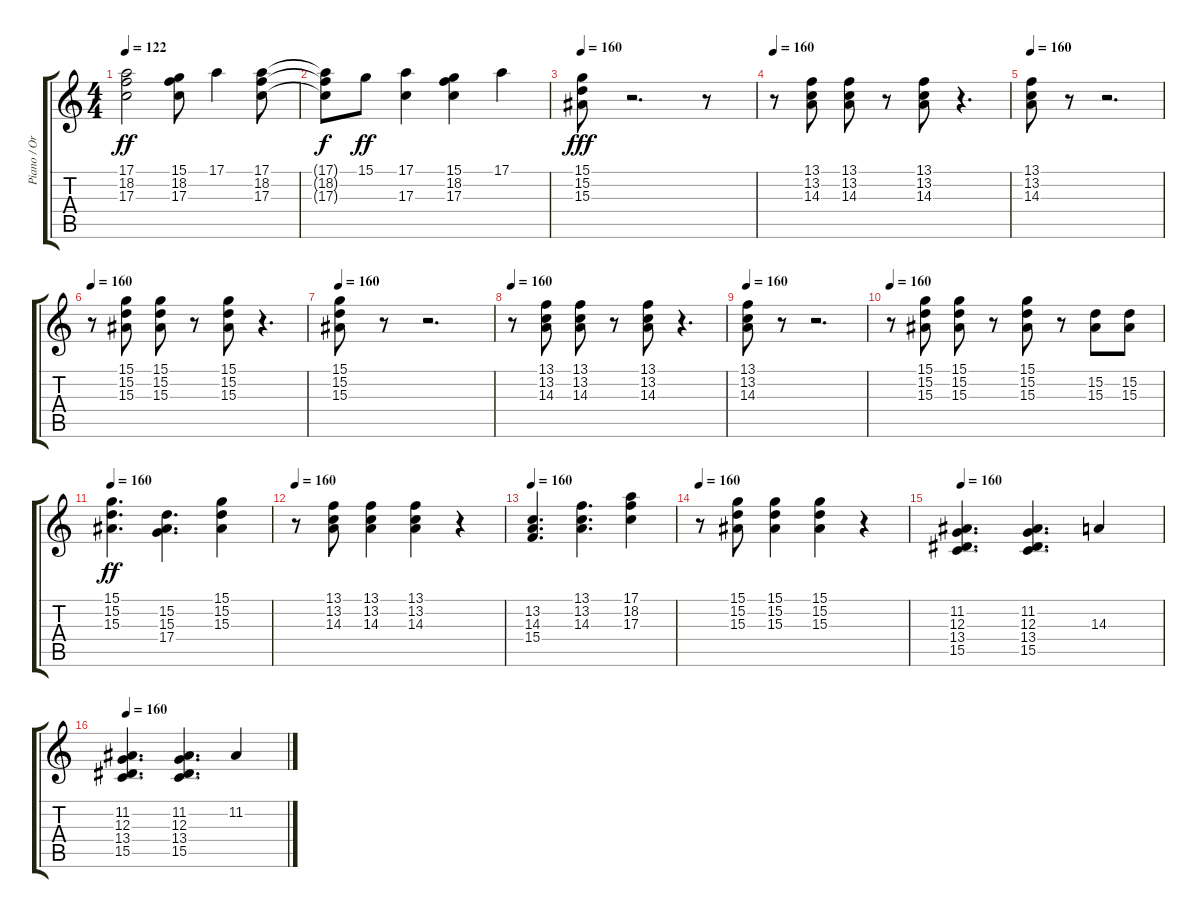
\track ("Piano / Organ" "Piano / Or") {instrument brightacousticpiano}
\staff {score tabs}
\tuning (E4 B3 G3 D3 A2 E2) {hide}
\ts (4 4)
\tempo 122
\clef g2
\ks c
(17.1 18.2 17.3).2{dy ff} (15.1 18.2 17.3).8 17.1.4 (17.1 18.2 17.3).8 |
(17.1{t} 18.2{t} 17.3{t}).8{dy f} 15.1.8{dy ff} (17.1 17.3).4 (15.1 18.2 17.3).4 17.1.4 |
\tempo 160
(15.1 15.2 15.3).8{dy fff} r.2{d} r.8 |
\tempo 160
r.8 (13.1 13.2 14.3).8 (13.1 13.2 14.3).8 r.8 (13.1 13.2 14.3).8 r.4{d} |
\tempo 160
(13.1 13.2 14.3).8 r.8 r.2{d} |
\tempo 160
r.8 (15.1 15.2 15.3).8 (15.1 15.2 15.3).8 r.8 (15.1 15.2 15.3).8 r.4{d} |
\tempo 160
(15.1 15.2 15.3).8 r.8 r.2{d} |
\tempo 160
r.8 (13.1 13.2 14.3).8 (13.1 13.2 14.3).8 r.8 (13.1 13.2 14.3).8 r.4{d} |
\tempo 160
(13.1 13.2 14.3).8 r.8 r.2{d} |
\tempo 160
r.8 (15.1 15.2 15.3).8 (15.1 15.2 15.3).8 r.8 (15.1 15.2 15.3).8 r.8 (15.2 15.3).8 (15.2 15.3).8 |
\tempo 160
(15.1 15.2 15.3).4{d dy ff} (15.2 15.3 17.4).4{d} (15.1 15.2 15.3).4 |
\tempo 160
r.8 (13.1 13.2 14.3).8 (13.1 13.2 14.3).4 (13.1 13.2 14.3).4 r.4 |
\tempo 160
(13.2 14.3 15.4).4{d} (13.1 13.2 14.3).4{d} (17.1 18.2 17.3).4 |
\tempo 160
r.8 (15.1 15.2 15.3).8 (15.1 15.2 15.3).4 (15.1 15.2 15.3).4 r.4 |
\tempo 160
(11.2 12.3 13.4 15.5).4{d} (11.2 12.3 13.4 15.5).4{d} 14.3.4 |
\tempo 160
(11.2 12.3 13.4 15.5).4{d} (11.2 12.3 13.4 15.5).4{d} 11.2.4
